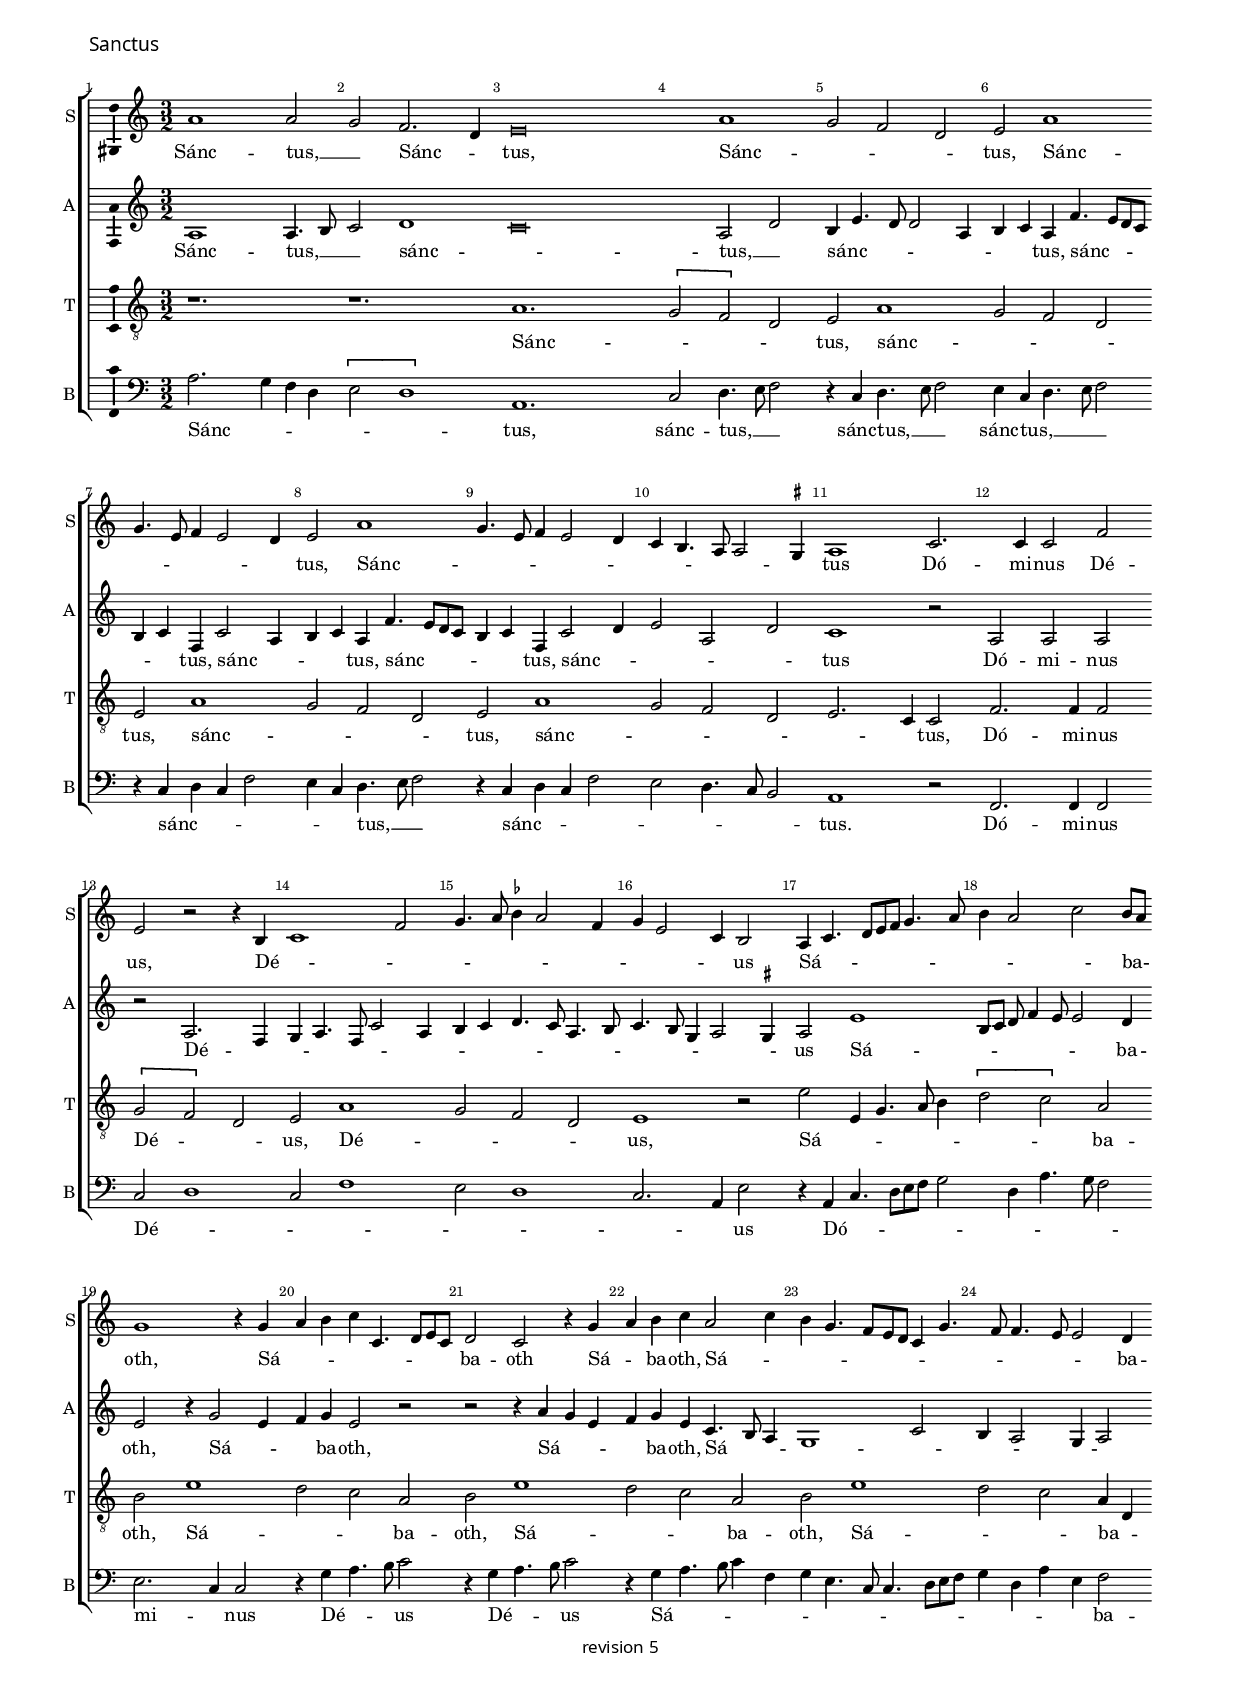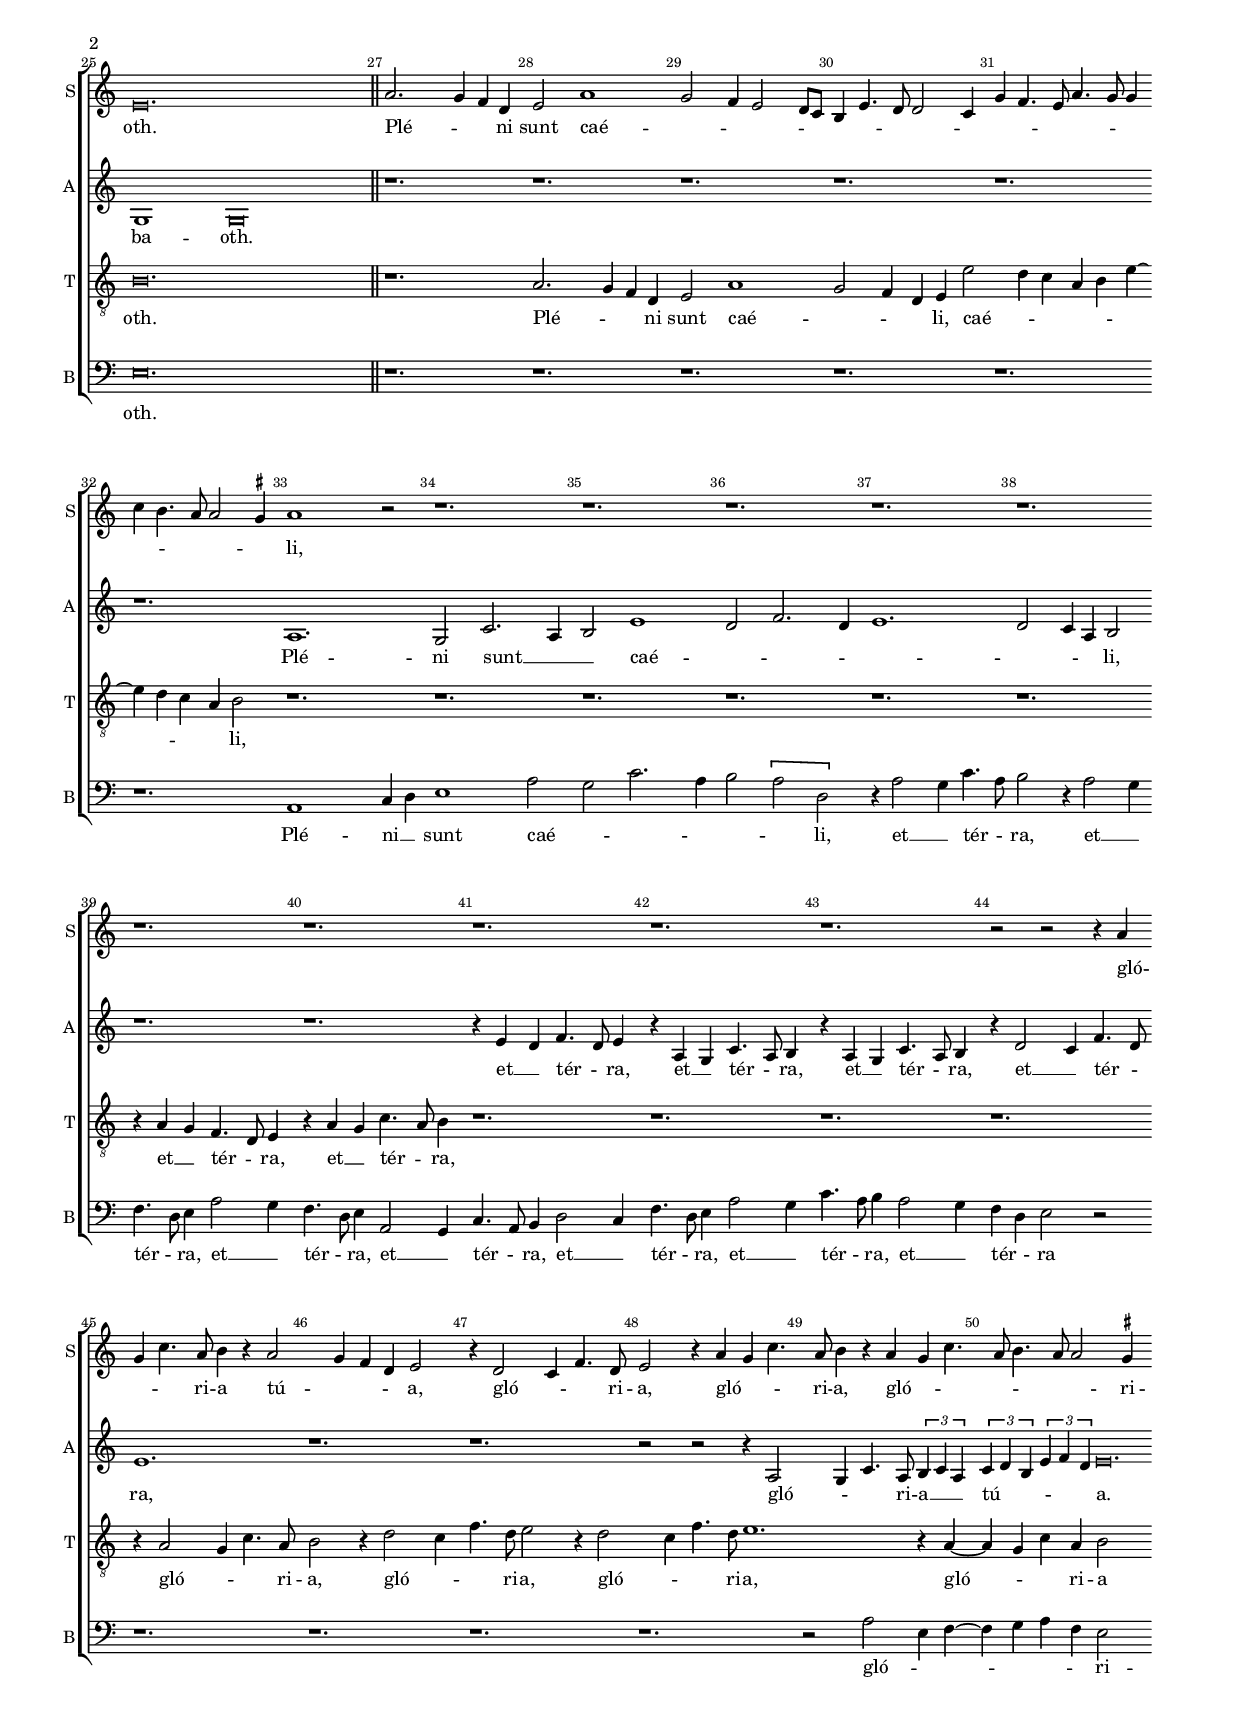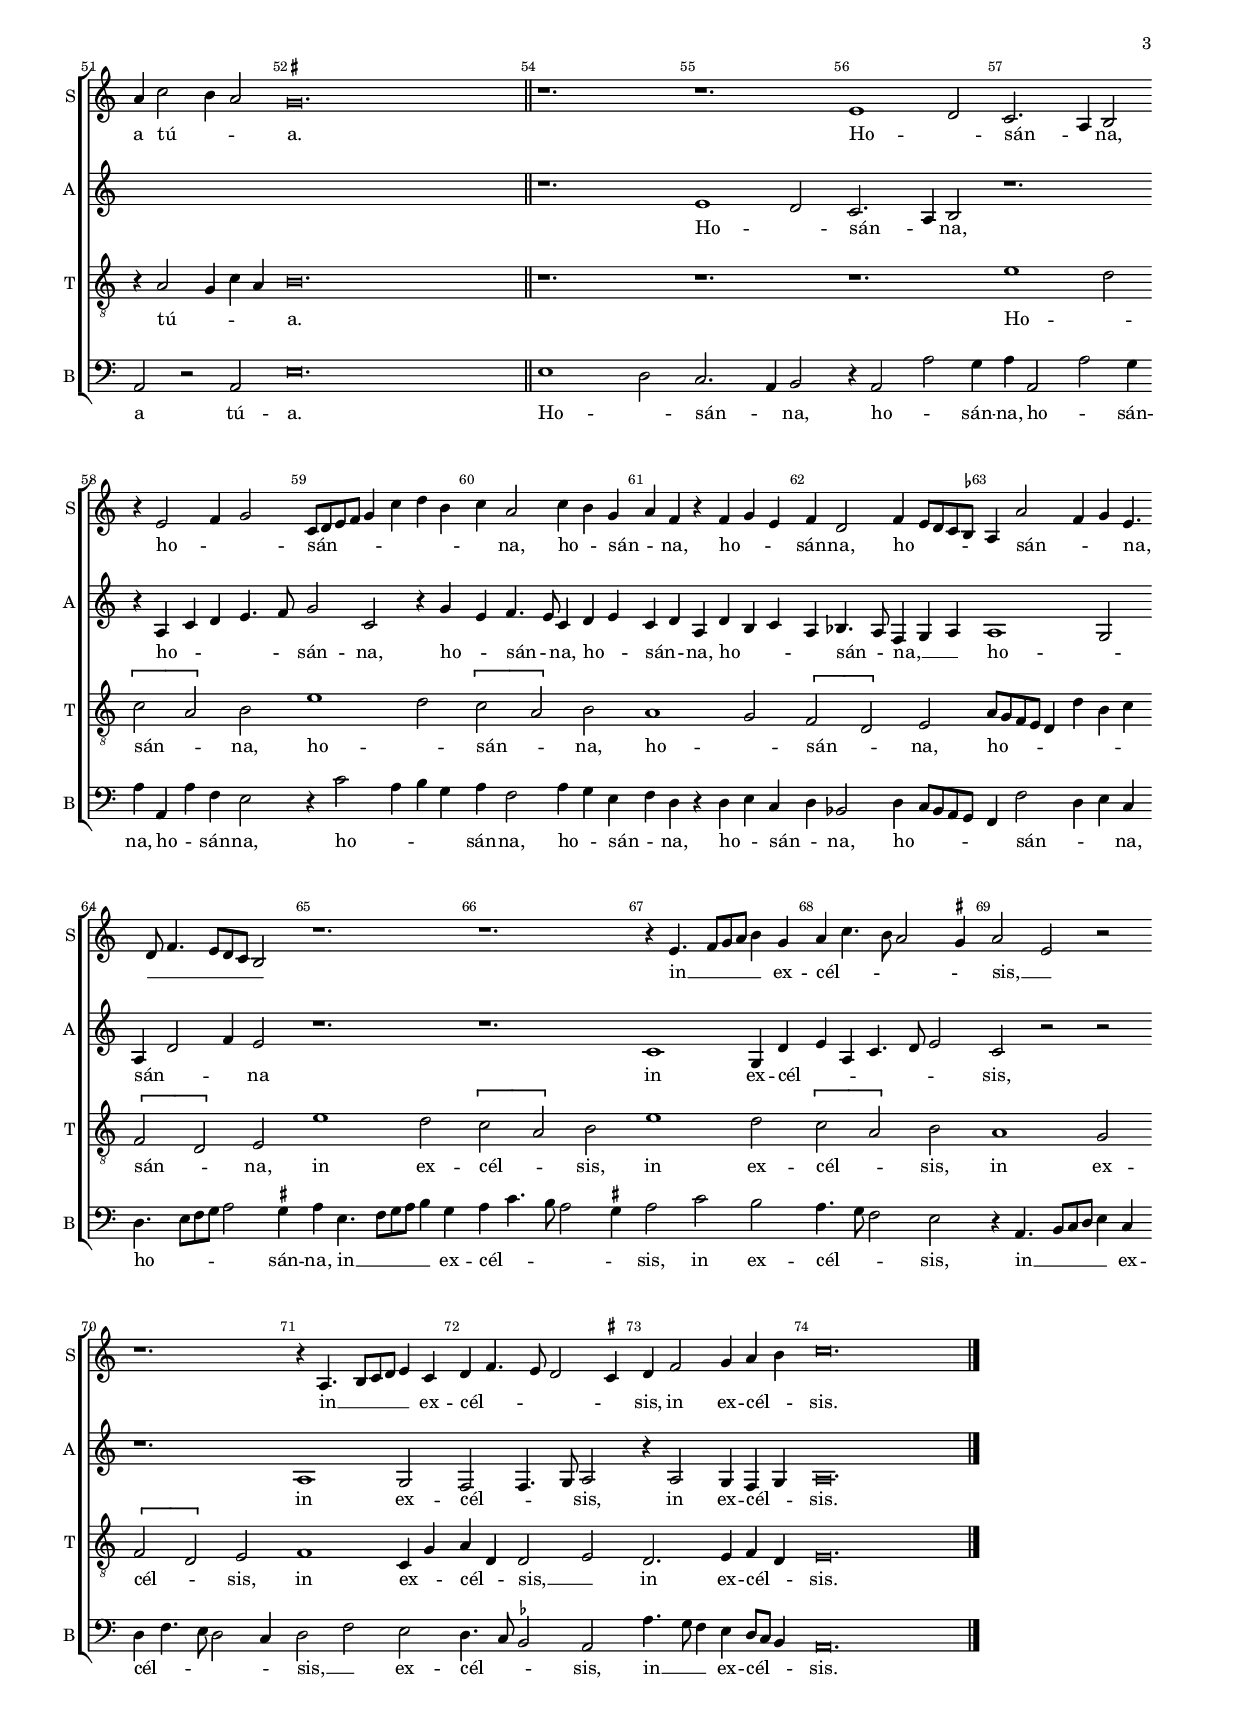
% CPDL #
% Copyright ©2018 Peter Hilton - https://github.com/hilton

\version "2.18.2"
revision = "5"
\pointAndClickOff

#(set-global-staff-size 15.0)

\paper {
	#(define fonts (make-pango-font-tree "Century Schoolbook L" "Source Sans Pro" "Luxi Mono" (/ 15 20)))
	annotate-spacing = ##f
	two-sided = ##t
	top-margin = 8\mm
	bottom-margin = 10\mm
	inner-margin = 15\mm
	outer-margin = 15\mm
	top-markup-spacing = #'( (basic-distance . 4) )
	markup-system-spacing = #'( (padding . 4) )
	system-system-spacing = #'( (basic-distance . 15) (stretchability . 100) )
	ragged-bottom = ##f
	ragged-last-bottom = ##t
}

year = #(strftime "©%Y" (localtime (current-time)))

\header {
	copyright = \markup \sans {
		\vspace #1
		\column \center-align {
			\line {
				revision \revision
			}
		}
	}
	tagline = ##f
}

\layout {
	indent = #0
	ragged-right = ##f
	ragged-last = ##t
	\context {
		\Score
		\override BarNumber #'self-alignment-X = #CENTER
		\override BarNumber #'break-visibility = #'#(#f #t #t)
		\override BarLine #'transparent = ##t
		\remove "Metronome_mark_engraver"
		\override VerticalAxisGroup #'staff-staff-spacing = #'((basic-distance . 10) (stretchability . 100))
	}
	\context {
		\StaffGroup
		\remove "Span_bar_engraver"
	}
	\context {
		\Voice
		\override NoteHead #'style = #'baroque
		\consists "Horizontal_bracket_engraver"
		\consists "Ambitus_engraver"
		\remove "Forbid_line_break_engraver"
	}
}

global = {
	\key c \major
	\time 3/2
	\tempo 2 = 56
	\set Staff.midiInstrument = "Choir Aahs"
	\accidentalStyle "forget"
}

showBarLine = { \once \override Score.BarLine #'transparent = ##f }
ficta = { \once \set suggestAccidentals = ##t \override AccidentalSuggestion #'parenthesized = ##f }
singleDigitTime = { \override Staff.TimeSignature.style = #'single-digit }


%{	 ██████      █████      ███    ██      ██████    ████████    ██    ██      ██████
		██          ██   ██     ████   ██     ██            ██       ██    ██     ██
		 █████      ███████     ██ ██  ██     ██            ██       ██    ██      █████ 
		     ██     ██   ██     ██  ██ ██     ██            ██       ██    ██          ██
		██████      ██   ██     ██   ████      ██████       ██        ██████      ██████   %}

soprano = \new Voice	{
	\relative c'' {
		a1 a2 g f2. d4 e\breve a1 g2 f d e a1 
		g4. e8 f4 e2 d4 e2 a1 g4. e8 f4 e2 d4 c b4. a8 a2 \ficta gis4 a1 c2. c4 c2 f 
		e r2 r4 b4 c1 f2 g4. a8 \ficta bes4 a2 f4 g e2 c4 b2 a4 c4. d8 e f g4. a8
		b4 a2 c b8 a g1 r4 g a b c c,4. d8 e c d2 c r4 g' a b c a2 c4 b g4. f8 e d c4 g'4. f8 f4. e8 e2 d4 
		\set Timing.timing = ##f e\breve.
		\showBarLine \bar "||" \set Timing.timing = ##t	\set Score.currentBarNumber = #27
		a2. g4 f d e2 a1 g2 f4 e2 d8 c b4 e4. d8 d2 c4 g' f4. e8 a4. g8 g4 c
		b4. a8 a2 \ficta gis4 a1 r2 r1. r1. r1. r1. r1. r1. r1. r1. r1. r1. r2 r2 r4 a g c4. a8 b4 r a2 g4 f d e2 r4 d2 c4 f4. d8 e2 r4
		a g c4. a8 b4 r a g c4. a8 b4. a8 a2 \ficta gis4 a c2 b4 a2 \set Timing.timing = ##f \ficta gis\breve.
		\showBarLine \bar "||" \set Timing.timing = ##t	\set Score.currentBarNumber = #54
		r1. r1. e1 d2 c2. a4 b2 r4 e2 f4 g2 c,8 d e f g4c d
		b4 c a2 c4 b g a f r f g e f d2 f4 e8 d c \ficta bes a4 a'2 f4 g e4. d8 f4. e8 d c b2 r1. r1. 
		r4 e4. f8 g a b4 g a c4. b8 a2 \ficta gis4 a2 e r r1. r4 a,4. b8 c d e4 c d f4. e8 d2 \ficta cis4 d f2 g4 a b \set Timing.timing = ##f c\breve.
		\showBarLine \bar "|." 
  }
	\addlyrics {
		Sánc -- tus, __ _ Sánc -- _ tus, Sánc -- _ _ _ tus, Sánc -- _ _ _ _ _ tus, Sánc -- _ _ _ _ _ _ _ _ _ _ tus
		Dó -- mi -- nus Dé -- us, Dé -- _ _ _ _ _ _ _ _ _ _ us Sá -- _ _ _ _ _ _ _ _ _ ba -- _ oth,
		Sá -- _ _ _ _ _ _ _ ba -- oth Sá -- _ ba -- oth, Sá -- _ _ _ _ _ _ _ _ _ _ _ _ ba -- oth.

		Plé -- _ _ ni sunt caé -- _ _ _ _ _ _ _ _ _ _ _ _ _ _ _ _ _ _ _ _ _ li,
		gló -- _ _ ri -- a  tú -- _ _ _ a, gló -- _ _ ri -- a, gló -- _ _ ri -- a, gló -- _ _ _ _ _ _ ri -- a tú -- _ _ a. 
		Ho -- _ sán -- _ na, ho -- _ _ sán -- _ _ _ _ _ _ _ _ na,
		ho -- _ sán -- _ na, ho -- _ _ sán -- na, ho -- _ _ _ _ _ sán -- _ _ na, __ _ _ _ _ _ _
		in __ _ _ _ _  ex -- cél -- _ _ _ _ sis, __ _
		in __ _ _ _ _  ex -- cél -- _ _ _ _ sis,  in ex -- cél -- _ sis.
	}
}

alto = \new Voice	{
	\relative c' {
		a1 a4. b8 c2 d1c\breve a2 d b4e4. d8 d2 a4 b c a f'4. e8 d c 
		b4 c f, c'2 a4 b c a f'4. e8 d c b4 c f, c'2 d4 e2 a, d c1 r2 a a a
		r a2. f4 g a4. f8 c'2 a4 b c4 d4. c8 a4. b8 c4. b8 g4 a2 \ficta gis4 a2 e'1 b8[ c8] d f4 e8 e2 d4 
		e2 r4 g2 e4 f g e2 r2 r2 r4 a g e f g e c4. b8 a4g1 c2 b4 a2 g4 a2 
		
		g1 g\breve r1. r1. r1. r1. r1. 
		r1. a1. g2 c2. a4 b2 e1 d2 f2. d4 e1. 
		d2 c4 a b2 r1. r1. r4 e d f4. d8 e4 r a, g c4. a8 b4 r a g c4. a8 b4 r d2 c4 f4. d8 e1.
		r1. r1. r2 r2 r4 a,2 g4 c4. a8 \tuplet 3/2 { b4 c a } 
		
		\tuplet 3/2 { c d b } \tuplet 3/2 { e f d } e\breve. s\breve r1. e1 d2 c2. a4 b2 
		r1. r4 a c d e4. f8 g2 c, r4 g'4 e f4. e8 c4 d e c d a d b c a bes4. a8 f4 g a4 
		a1 g2 a4 d2 f4 e2 r1. r1. c1 g4 d' e a, c4. d8 e2 
		c r r r1. a1 g2 f f4. g8 a2 r4 a2 g4 f4 g a\breve.
	}
	\addlyrics {
	  Sánc -- tus, __ _ _  sánc -- _ tus, __ _  sánc -- _ _ _ _ _ _ tus, sánc -- _ _ _ 
		_ _ tus, sánc -- _ _ _ tus, sánc -- _ _ _ _ _ tus, sánc -- _ _ _ _ tus Dó -- mi -- nus 
		Dé -- _ _ _ _ _ _ _ _ _ _ _ _ _ _ _ _ _ us
	  Sá -- _ _ _ _ _ _ ba -- oth, Sá -- _ _ ba -- oth,
	  Sá -- _ _ _ ba -- oth, Sá -- _ _ _ _ _ _ _ _ ba -- oth.
	  
	  Plé -- ni sunt __ _ _  caé -- _ _ _ _ _ _ _ li,
	  et __ _ tér -- _ ra, et __ _ tér -- _ ra, 
	  et __ _ tér -- _ ra, et __ _ tér -- _ ra, 
	  gló -- _ _ ri -- a __ _ _  
		
		tú -- _ _ _ _ _ a. Ho -- _ sán -- _ na, 
		ho -- _ _ _ _ sán -- na, ho -- _ sán -- _ na, ho -- _ sán -- _ na, ho -- _ _ _ sán -- _ na, __ _ _
	  ho -- _ sán -- _ _ na in  ex -- cél -- _ _ _ _ _ 
		sis, in  ex -- cél -- _ _ sis,  in ex -- cél -- _ sis.
	}
}

tenor = \new Voice {
	\relative c' {
		\clef "treble_8"
		r1. r1. a1. \[ g2 f \] d2 e a1 g2 f d 
		e a1 g2 f d e a1 g2 f d e2. c4 c2 f2. f4 f2
		\[ g2 f \] d2 e a1 g2 f d e1 r2 e' e,4 g4. a8 b4 \[ d2 c \] a2 
		b e1 d2 c a b e1 d2 c a b e1 d2 c a4 d, 
		
		b'\breve. r1. a2. g4 f d e2 a1 g2 f4 d e e'2 d4 c a b e ~ \break
		e d4 c a b2 r1. r1. r1. r1. r1. 
		r1. r4 a g f4. d8 e4 r a g c4. a8 b4 r1. r1. r1. 
		r1. r4 a2 g4 c4. a8 b2 r4 d2 c4 f4. d8 e2 r4 d2 c4 f4. d8 e1. r4 a, ~ 
		
		a g4 c a b2 r4 a2 g4 c a b\breve. r1. r1. r1. 
		e1 d2 \[ c2 a \] b2 e1 d2 \[ c2 a \] b2 a1 g2 \[ f2 d \] e2 
		a8 g8 f e d4 d'4 b c \[ f,2 d \] e2 e'1 d2 \[ c2 a \] b2 e1 d2 \[ c2 a \] b2 
		a1 g2 \[ f2 d \] e2 f1 c4 g' a d, d2 e d2. e4 f d e\breve.
	}
	\addlyrics {
		Sánc -- _ _ _ tus, sánc -- _ _ _ 
		tus, sánc -- _ _ _ tus, sánc -- _ _ _ _ _ tus, Dó -- mi -- nus 
		Dé -- _ _ us, Dé -- _ _ _ us,
		Sá -- _ _ _ _ _ _ ba -- oth, Sá -- _ _ ba -- oth, 
		Sá -- _ _ ba -- oth, Sá -- _ _ ba -- _ oth. 

		Plé -- _ _ ni sunt caé -- _ _ _ li, caé -- _ _ _ _ _ _ _ _ li,
		et __ _ tér -- _ ra, et __ _ tér -- _ ra, 
		gló -- _ _ ri -- a, gló -- _ _ ri -- a, gló -- _ _ ri -- a, gló -- _ _ ri -- a tú -- _ _ _ a.

		Ho -- _ sán -- _ na, ho -- _ sán -- _ na, ho -- _ sán -- _ na, 
		ho -- _ _ _ _ _ _ _ sán -- _ na, in ex -- cél -- _ sis, in ex -- cél -- _ sis, 
		in ex -- cél -- _ sis, in ex -- _ cél -- _ sis, __ _ in ex -- cél -- _ sis.
	}
}

bass = \new Voice {
	\relative c' {
		\clef bass
	  a2. g4 f d \[ e2 d1 \] a1.c2 d4. e8 f2 r4 c4 d4. e8 f2 e4 c d4. e8 f2 r4 c d c f2 e4 c d4. e8 f2 
	  r4 c d c f2 e d4. c8 b2 a1 r2 f2. f4 f2 c' d1 c2 f1 e2 d1 c2. a4 e'2 r4
	  a,4 c4. d8 [e f] g2 d4 a'4. g8 f2 e2. c4 c2 r4 g' a4. b8 c2 r4 g a4. b8 c2 r4 g a4. b8 c4 f, g e4. c8 c4. d8 e f g4 d a' e f2 e\breve.
	  r1. r1. r1. r1. r1. r1. a,1 c4 d e1 a2 g c2. a4 b2 \[ a2 d, \] r4 a'2 g4 c4. a8 b2 r4
	  a2 g4 f4. d8 e4 a2 g4 f4. d8 e4 a,2 g4 c4. a8 b4 d2 c4 f4. d8 e4 a2 g4 c4. a8 b4 a2 g4 
		f d e2 r r1. r1. r1. r1. r2 a2 e4 f ~
		
		f g4 a f e2 a,2 r a e'\breve.
	  e1 d2 c2. a4 b2 r4 a2 a' g4 a a,2 a' g4 a a, a' f
	  e2 r4 c'2 a4 b g a f2 a4 g e f d r d e c d bes2 d4 c8 b a g f4 f'2 d4 e c d4. e8 [ f g ] a2 
	  \ficta gis4 a e4. f8 g a b4 g a c4. b8 a2 \ficta gis4 a2 c b a4. g8 f2 e r4 a,4. b8 c d e4 c d f4. e8
	  d2 c4 d2 f e d4. c8 \ficta bes2 a a'4. g8 f4 e d8 c b4 a\breve.
	}
	\addlyrics {
	  Sánc -- _ _ _ _ _ tus, sánc -- tus, __ _ _ sánc -- tus, __ _ _  sánc -- tus, __ _ _ _  
	  sánc -- _ _ _ _ _ tus, __ _ _ sánc -- _ _ _ _ _ _ _ tus.
	  Dó -- mi -- nus Dé -- _ _ _ _ _ _ _ us  Dó -- _ _ _ _ _ _ _ _ _ mi -- _ nus Dé -- _ _ us Dé -- _ _ us
	  Sá -- _ _ _ _ _ _ _ _ _ _ _ _ _ _ _ ba -- oth.
  
	  Plé -- ni __ _ sunt caé -- _ _ _ _ _ li,
	  et __ _ tér -- _ ra, et __ _ tér -- _ ra, et __ _ tér -- _ ra, et __ _ tér -- _ ra, 
	  et __ _ tér -- _ ra, et __ _ tér -- _ ra, et __ _ tér -- _ ra
	  gló -- _ _ _ _ _ ri -- a  tú -- a.
	  Ho -- _ sán -- _ na, ho -- _ sán -- na, ho -- _ sán -- na, ho -- _ sán -- na, 
	  ho -- _ _ _ sán -- na, ho -- _ sán -- _ na, ho -- _ sán -- _ na,
	  ho -- _ _ _ _ _ sán -- _ _ na, ho -- _ _ _ _ sán -- na,  
	  in __ _ _ _ _  ex -- cél -- _ _ _ _ sis, in ex -- cél -- _ _ sis,
	  in __ _ _ _ _  ex -- cél -- _ _ _ _ sis, __ _ 
	  ex -- cél -- _ _ sis, in __ _ _  ex -- cél -- _ _ sis.
	}
}

\score {
	\new StaffGroup <<
			\set Score.proportionalNotationDuration = #(ly:make-moment 1 5)
		\set Score.barNumberVisibility = #all-bar-numbers-visible
		\new Staff << \global \soprano \set Staff.instrumentName = #"S" \set Staff.shortInstrumentName = #"S" >>
		\new Staff << \global \alto \set Staff.instrumentName = #"A" \set Staff.shortInstrumentName = #"A" >>
		\new Staff << \global \tenor \set Staff.instrumentName = #"T" \set Staff.shortInstrumentName = #"T" >>
		\new Staff << \global \bass \set Staff.instrumentName = #"B" \set Staff.shortInstrumentName = #"B" >>
	>>
  \header {
		piece = \markup \larger \sans { Sanctus }
	}
	\layout { }
%	\midi {	}
}
